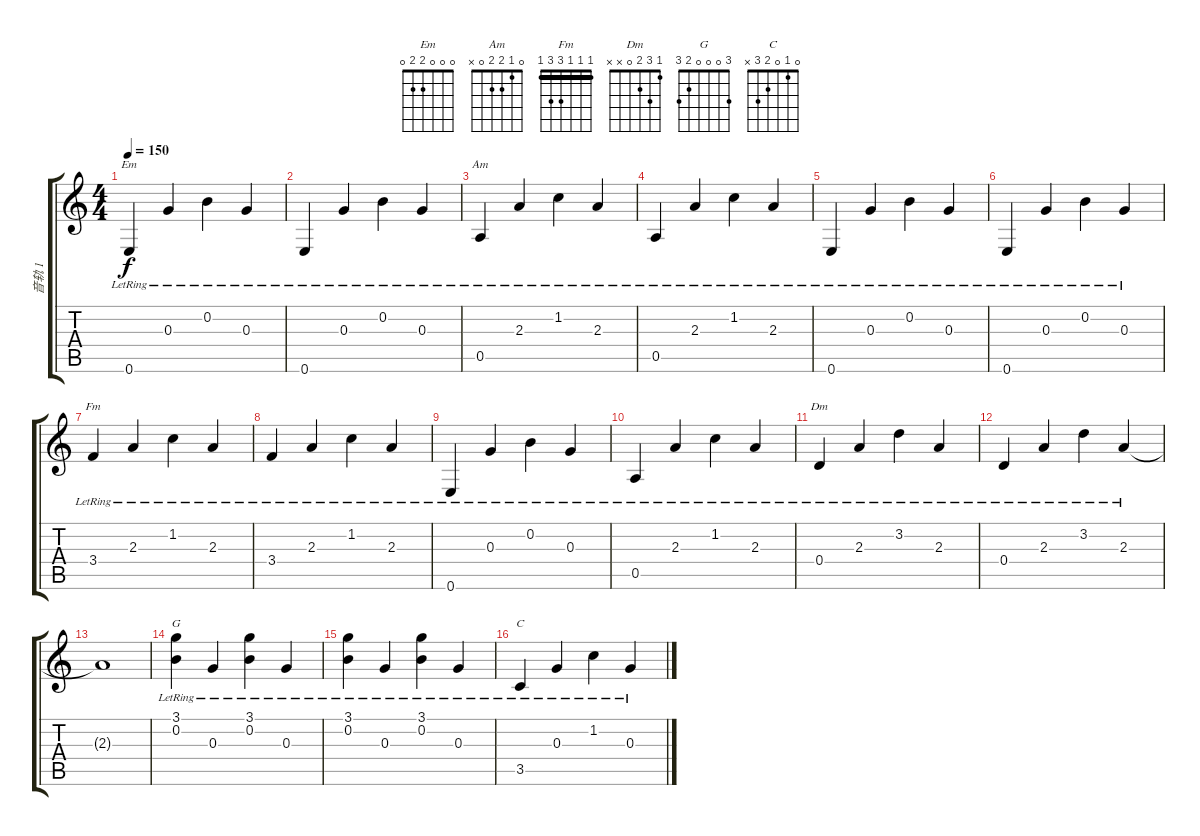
\track ("音轨 1" "音轨 1") {instrument acousticguitarnylon}
\staff {score tabs}
\tuning (E4 B3 G3 D3 A2 E2) {hide}
\chord ("Em" 0 0 0 2 2 0)
\chord ("Am" 0 1 2 2 0 x)
\chord ("Fm" 1 1 1 3 3 1) {barre 1}
\chord ("Dm" 1 3 2 0 x x)
\chord ("G" 3 0 0 0 2 3)
\chord ("C" 0 1 0 2 3 x)
\ts (4 4)
\tempo 150
\clef g2
\ks c
0.6{lr}.4{ch "Em" dy f} 0.3{lr}.4 0.2{lr}.4 0.3{lr}.4 |
0.6{lr}.4 0.3{lr}.4 0.2{lr}.4 0.3{lr}.4 |
0.5{lr}.4{ch "Am"} 2.3{lr}.4 1.2{lr}.4 2.3{lr}.4 |
0.5{lr}.4 2.3{lr}.4 1.2{lr}.4 2.3{lr}.4 |
0.6{lr}.4 0.3{lr}.4 0.2{lr}.4 0.3{lr}.4 |
0.6{lr}.4 0.3{lr}.4 0.2{lr}.4 0.3{lr}.4 |
3.4{lr}.4{ch "Fm"} 2.3{lr}.4 1.2{lr}.4 2.3{lr}.4 |
3.4{lr}.4 2.3{lr}.4 1.2{lr}.4 2.3{lr}.4 |
0.6{lr}.4 0.3{lr}.4 0.2{lr}.4 0.3{lr}.4 |
0.5{lr}.4 2.3{lr}.4 1.2{lr}.4 2.3{lr}.4 |
0.4{lr}.4{ch "Dm"} 2.3{lr}.4 3.2{lr}.4 2.3{lr}.4 |
0.4{lr}.4 2.3{lr}.4 3.2{lr}.4 2.3{lr}.4 |
2.3{t}.1 |
(3.1{lr} 0.2{lr}).4{ch "G"} 0.3{lr}.4 (3.1{lr} 0.2{lr}).4 0.3{lr}.4 |
(3.1{lr} 0.2{lr}).4 0.3{lr}.4 (3.1{lr} 0.2{lr}).4 0.3{lr}.4 |
3.5{lr}.4{ch "C"} 0.3{lr}.4 1.2{lr}.4 0.3{lr}.4
